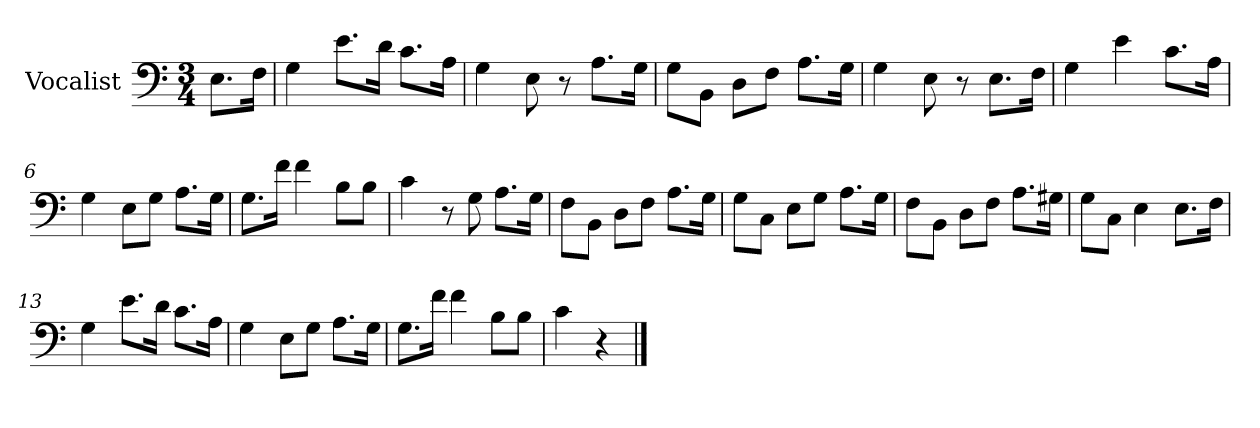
**kern
*part1
*staff1
*I"Vocalist
*k[]
*C:
*M3/4
=
8.EL
16FJk
=1
4G
8.eL
16dJk
8.cL
16AJk
=2
4G
8E
8r
8.AL
16GJk
=3
8GL
8BBJ
8DL
8FJ
8.AL
16GJk
=4
4G
8E
8r
8.EL
16FJk
=5
4G
4e
8.cL
16AJk
=6
4G
8EL
8GJ
8.AL
16GJk
=7
8.GL
16fJk
4f
8BL
8BJ
=8
4c
8r
8G
8.AL
16GJk
=9
8FL
8BBJ
8DL
8FJ
8.AL
16GJk
=10
8GL
8CJ
8EL
8GJ
8.AL
16GJk
=11
8FL
8BBJ
8DL
8FJ
8.AL
16G#XJk
=12
8GL
8CJ
4E
8.EL
16FJk
=13
4G
8.eL
16dJk
8.cL
16AJk
=14
4G
8EL
8GJ
8.AL
16GJk
=15
8.GL
16fJk
4f
8BL
8BJ
=16
4c
4r
==
*-
